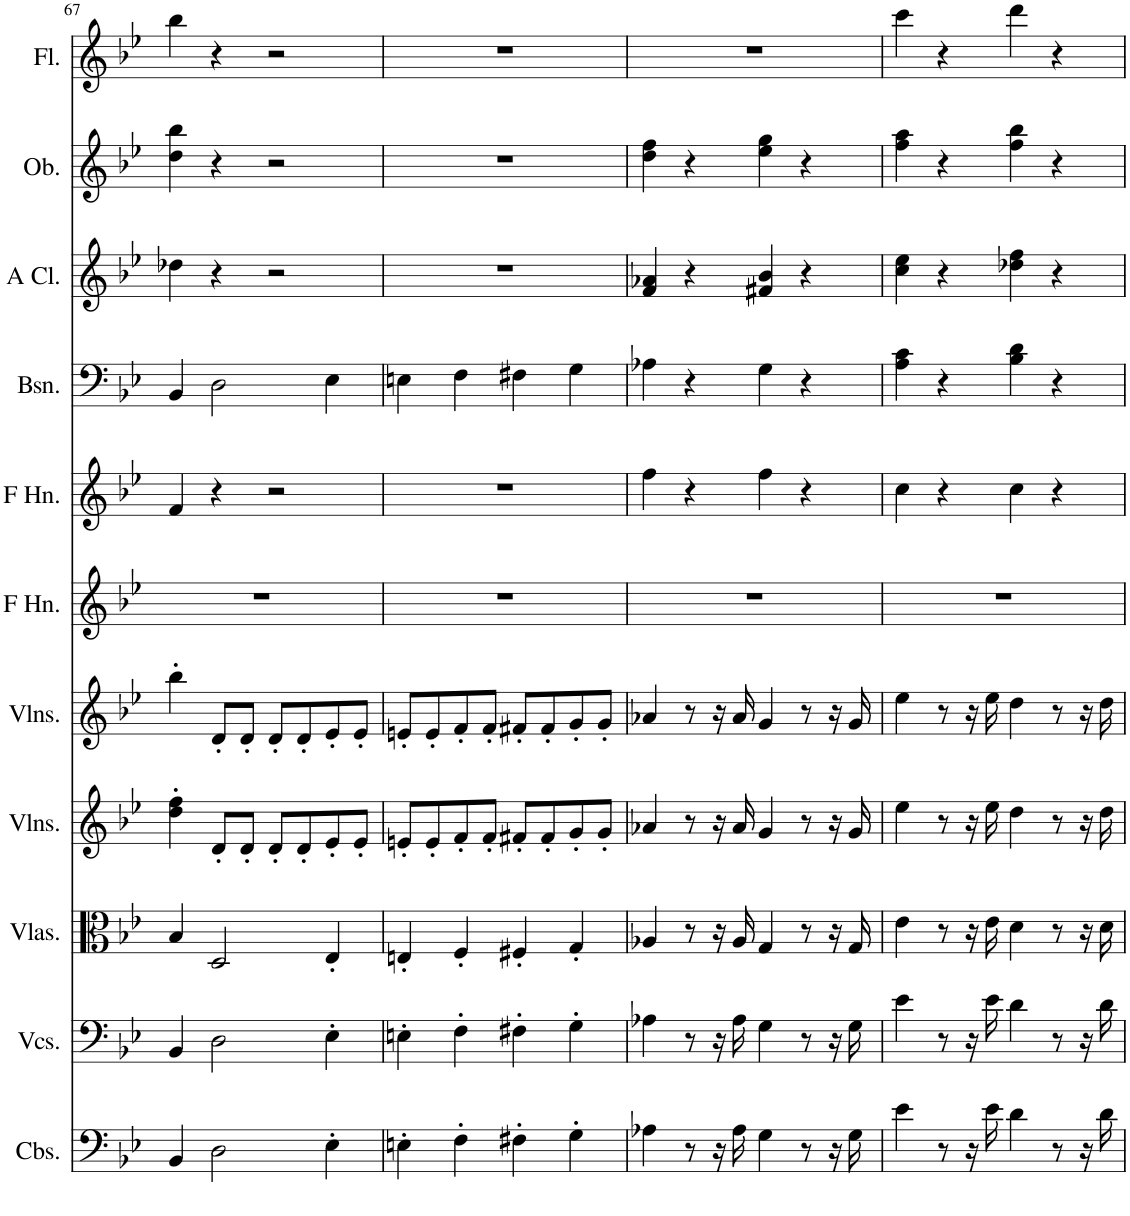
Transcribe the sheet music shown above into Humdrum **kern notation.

**kern	**kern	**kern	**kern	**kern	**kern	**kern	**kern	**kern	**kern	**kern
*part11	*part10	*part9	*part8	*part7	*part6	*part5	*part4	*part3	*part2	*part1
*staff11	*staff10	*staff9	*staff8	*staff7	*staff6	*staff5	*staff4	*staff3	*staff2	*staff1
*I"Contrabasses, Basso.	*I"Violoncellos, Violoncello.	*I"Violas, Viola.	*I"Violins, Violino II.	*I"Violins, Violino I.	*I"Horn in F, Corni in G.	*I"Horn in F, Corni in B.	*I"Bassoon, Fagotti.	*I"A Clarinet, Clarinetti.	*I"Oboe, Oboi.	*I"Flute, Flauto.
*I'Cbs.	*I'Vcs.	*I'Vlas.	*I'Vlns.	*I'Vlns.	*	*	*I'Bsn.	*I'A Cl.	*I'Ob.	*I'Fl.
!!LO:PB:g=z
*clefF4	*clefF4	*clefC3	*clefG2	*clefG2	*clefG2	*clefG2	*clefF4	*clefG2	*clefG2	*clefG2
*Trd7c12	*	*	*	*	*Trd4c7	*Trd4c7	*	*Trd2c3	*	*
*k[b-e-]	*k[b-e-]	*k[b-e-]	*k[b-e-]	*k[b-e-]	*k[b-e-]	*k[b-e-]	*k[b-e-]	*k[b-e-]	*k[b-e-]	*k[b-e-]
*M4/4	*M4/4	*M4/4	*M4/4	*M4/4	*M4/4	*M4/4	*M4/4	*M4/4	*M4/4	*M4/4
=67	=67	=67	=67	=67	=67	=67	=67	=67	=67	=67
4BB-/	4BB-/	4B-/	4dd\' 4ff\'	4bb-'\	1r	4f/	4BB-/	4dd-X\	4dd\ 4bb-\	4bb-\
2D\	2D\	2D/	8d'/L	8d'/L	.	4r	2D\	4r	4r	4r
.	.	.	8d'/J	8d'/J	.	.	.	.	.	.
.	.	.	8d'/L	8d'/L	.	2r	.	2r	2r	2r
.	.	.	8d'/	8d'/	.	.	.	.	.	.
4E-'\	4E-'\	4E-'/	8e-'/	8e-'/	.	.	4E-\	.	.	.
.	.	.	8e-'/J	8e-'/J	.	.	.	.	.	.
=68	=68	=68	=68	=68	=68	=68	=68	=68	=68	=68
4En'\	4En'\	4En'/	8en'/L	8en'/L	1r	1r	4En\	1r	1r	1r
.	.	.	8e'/	8e'/	.	.	.	.	.	.
4F'\	4F'\	4F'/	8f'/	8f'/	.	.	4F\	.	.	.
.	.	.	8f'/J	8f'/J	.	.	.	.	.	.
4F#X'\	4F#X'\	4F#X'/	8f#X'/L	8f#X'/L	.	.	4F#X\	.	.	.
.	.	.	8f#'/	8f#'/	.	.	.	.	.	.
4G'\	4G'\	4G'/	8g'/	8g'/	.	.	4G\	.	.	.
.	.	.	8g'/J	8g'/J	.	.	.	.	.	.
=69	=69	=69	=69	=69	=69	=69	=69	=69	=69	=69
4A-X\	4A-X\	4A-X/	4a-X/	4a-X/	1r	4ff\	4A-X\	4f/ 4a-X/	4dd\ 4ff\	1r
8r	8r	8r	8r	8r	.	4r	4r	4r	4r	.
16r	16r	16r	16r	16r	.	.	.	.	.	.
16A-\	16A-\	16A-/	16a-/	16a-/	.	.	.	.	.	.
4G\	4G\	4G/	4g/	4g/	.	4ff\	4G\	4f#X/ 4b-/	4ee-\ 4gg\	.
8r	8r	8r	8r	8r	.	4r	4r	4r	4r	.
16r	16r	16r	16r	16r	.	.	.	.	.	.
16G\	16G\	16G/	16g/	16g/	.	.	.	.	.	.
=70	=70	=70	=70	=70	=70	=70	=70	=70	=70	=70
4e-\	4e-\	4e-\	4ee-\	4ee-\	1r	4cc\	4A\ 4c\	4cc\ 4ee-\	4ff\ 4aa\	4ccc\
8r	8r	8r	8r	8r	.	4r	4r	4r	4r	4r
16r	16r	16r	16r	16r	.	.	.	.	.	.
16e-\	16e-\	16e-\	16ee-\	16ee-\	.	.	.	.	.	.
4d\	4d\	4d\	4dd\	4dd\	.	4cc\	4B-\ 4d\	4dd-X\ 4ff\	4ff\ 4bb-\	4ddd\
8r	8r	8r	8r	8r	.	4r	4r	4r	4r	4r
16r	16r	16r	16r	16r	.	.	.	.	.	.
16d\	16d\	16d\	16dd\	16dd\	.	.	.	.	.	.
=	=	=	=	=	=	=	=	=	=	=
*-	*-	*-	*-	*-	*-	*-	*-	*-	*-	*-
